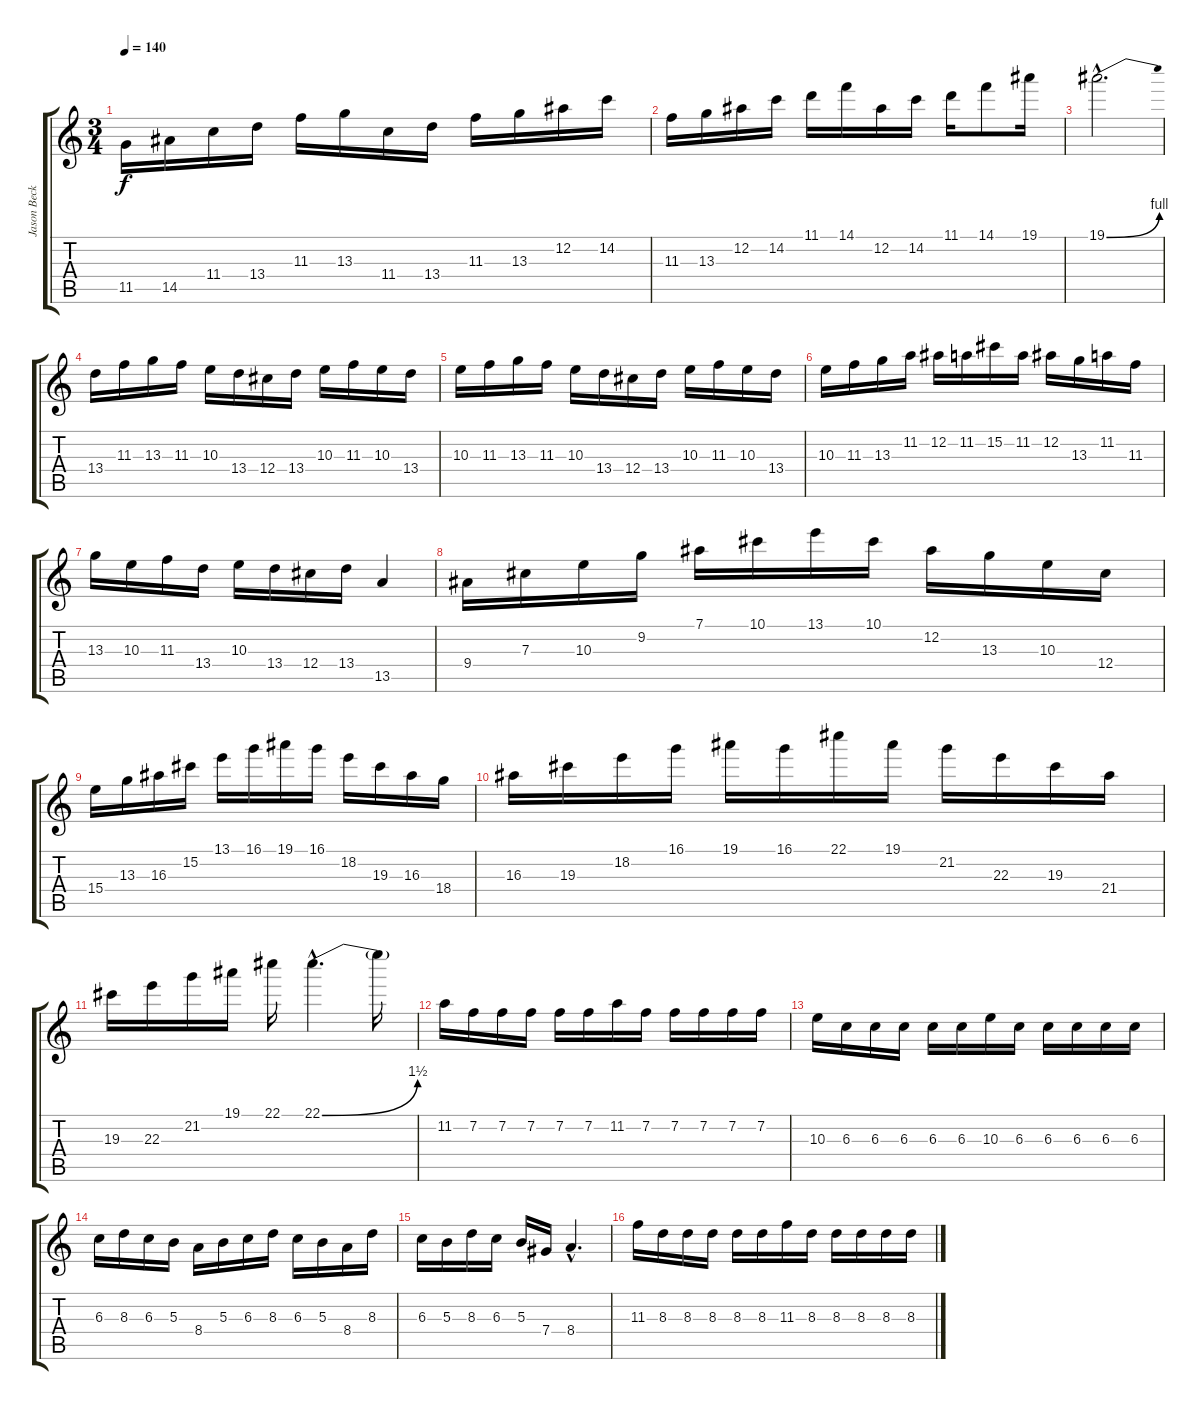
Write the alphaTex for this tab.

\track ("Jason Becker" "Jason Beck") {instrument distortionguitar}
\staff {score tabs}
\tuning (Eb4 Bb3 Gb3 Db3 Ab2 Eb2) {hide}
\ts (3 4)
\tempo 140
\clef g2
\ks c
11.5.16{dy f} 14.5.16 11.4.16 13.4.16 11.3.16 13.3.16 11.4.16 13.4.16 11.3.16 13.3.16 12.2.16 14.2.16 |
11.3.16 13.3.16 12.2.16 14.2.16 11.1.16 14.1.16 12.2.16 14.2.16 11.1.16 14.1.8 19.1.16 |
19.1{be (bend 0 0 60 4) hac}.2{d} |
13.4.16 11.3.16 13.3.16 11.3.16 10.3.16 13.4.16 12.4.16 13.4.16 10.3.16 11.3.16 10.3.16 13.4.16 |
10.3.16 11.3.16 13.3.16 11.3.16 10.3.16 13.4.16 12.4.16 13.4.16 10.3.16 11.3.16 10.3.16 13.4.16 |
10.3.16 11.3.16 13.3.16 11.2.16 12.2.16 11.2.16 15.2.16 11.2.16 12.2.16 13.3.16 11.2.16 11.3.16 |
13.3.16 10.3.16 11.3.16 13.4.16 10.3.16 13.4.16 12.4.16 13.4.16 13.5.4 |
9.4.16 7.3.16 10.3.16 9.2.16 7.1.16 10.1.16 13.1.16 10.1.16 12.2.16 13.3.16 10.3.16 12.4.16 |
15.4.16 13.3.16 16.3.16 15.2.16 13.1.16 16.1.16 19.1.16 16.1.16 18.2.16 19.3.16 16.3.16 18.4.16 |
16.3.16 19.3.16 18.2.16 16.1.16 19.1.16 16.1.16 22.1.16 19.1.16 21.2.16 22.3.16 19.3.16 21.4.16 |
19.3.16 22.3.16 21.2.16 19.1.16 22.1.16 22.1{be (bend 0 0 60 6) hac}.4{d} 22.1{t}.16 |
11.2.16 7.2.16 7.2.16 7.2.16 7.2.16 7.2.16 11.2.16 7.2.16 7.2.16 7.2.16 7.2.16 7.2.16 |
10.3.16 6.3.16 6.3.16 6.3.16 6.3.16 6.3.16 10.3.16 6.3.16 6.3.16 6.3.16 6.3.16 6.3.16 |
6.3.16 8.3.16 6.3.16 5.3.16 8.4.16 5.3.16 6.3.16 8.3.16 6.3.16 5.3.16 8.4.16 8.3.16 |
6.3.16 5.3.16 8.3.16 6.3.16 5.3.16 7.4.16 8.4{hac}.4{d} |
11.3.16 8.3.16 8.3.16 8.3.16 8.3.16 8.3.16 11.3.16 8.3.16 8.3.16 8.3.16 8.3.16 8.3.16
